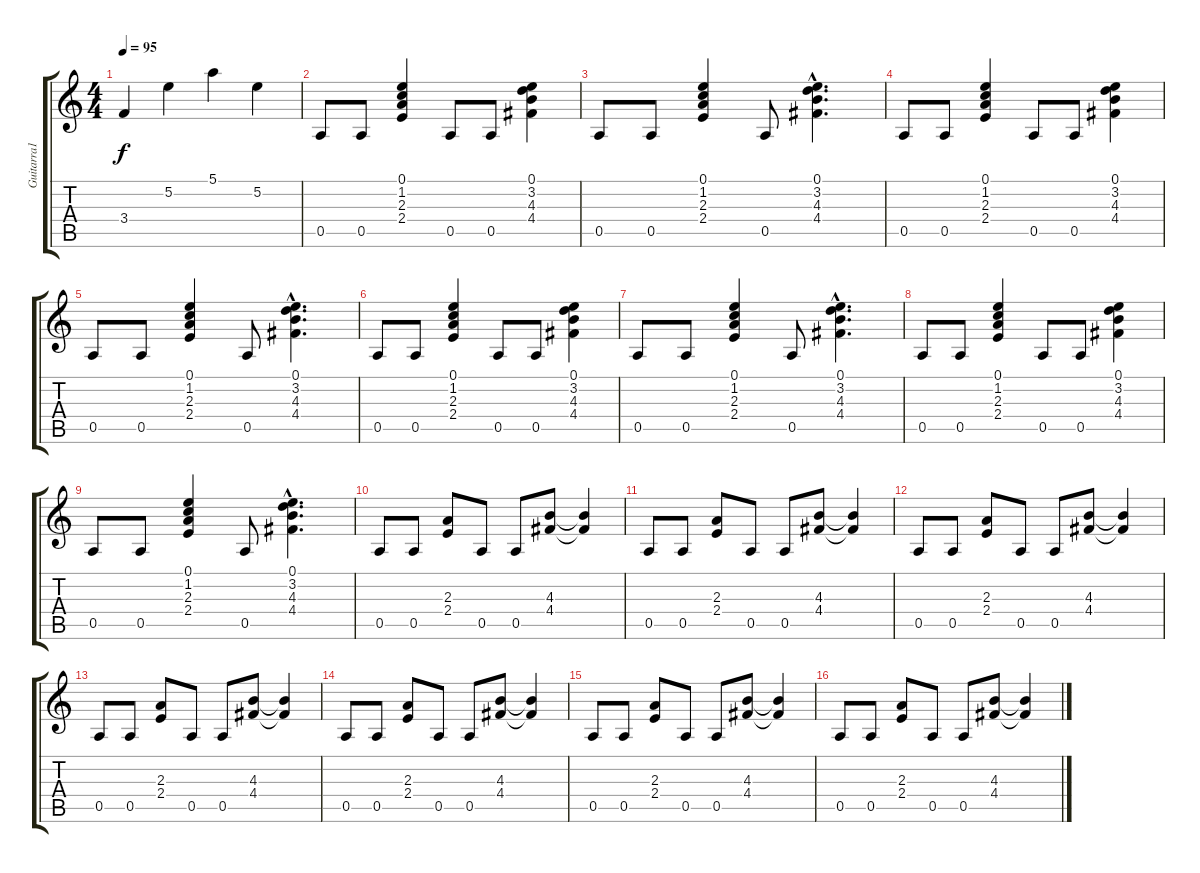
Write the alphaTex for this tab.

\track ("Guitarra1 (Robe)" "Guitarra1 ") {instrument distortionguitar}
\staff {score tabs}
\tuning (E4 B3 G3 D3 A2 E2) {hide}
\ts (4 4)
\tempo 95
\clef g2
\ks c
3.4.4{dy f} 5.2.4 5.1.4 5.2.4 |
0.5.8 0.5.8 (0.1 1.2 2.3 2.4).4 0.5.8 0.5.8 (0.1 3.2 4.3 4.4).4 |
0.5.8 0.5.8 (0.1 1.2 2.3 2.4).4 0.5.8 (0.1{hac} 3.2{hac} 4.3{hac} 4.4{hac}).4{d} |
0.5.8 0.5.8 (0.1 1.2 2.3 2.4).4 0.5.8 0.5.8 (0.1 3.2 4.3 4.4).4 |
0.5.8 0.5.8 (0.1 1.2 2.3 2.4).4 0.5.8 (0.1{hac} 3.2{hac} 4.3{hac} 4.4{hac}).4{d} |
0.5.8 0.5.8 (0.1 1.2 2.3 2.4).4 0.5.8 0.5.8 (0.1 3.2 4.3 4.4).4 |
0.5.8 0.5.8 (0.1 1.2 2.3 2.4).4 0.5.8 (0.1{hac} 3.2{hac} 4.3{hac} 4.4{hac}).4{d} |
0.5.8 0.5.8 (0.1 1.2 2.3 2.4).4 0.5.8 0.5.8 (0.1 3.2 4.3 4.4).4 |
0.5.8 0.5.8 (0.1 1.2 2.3 2.4).4 0.5.8 (0.1{hac} 3.2{hac} 4.3{hac} 4.4{hac}).4{d} |
0.5.8 0.5.8 (2.3 2.4).8 0.5.8 0.5.8 (4.3 4.4).8 (4.3{t} 4.4{t}).4 |
0.5.8 0.5.8 (2.3 2.4).8 0.5.8 0.5.8 (4.3 4.4).8 (4.3{t} 4.4{t}).4 |
0.5.8 0.5.8 (2.3 2.4).8 0.5.8 0.5.8 (4.3 4.4).8 (4.3{t} 4.4{t}).4 |
0.5.8 0.5.8 (2.3 2.4).8 0.5.8 0.5.8 (4.3 4.4).8 (4.3{t} 4.4{t}).4 |
0.5.8 0.5.8 (2.3 2.4).8 0.5.8 0.5.8 (4.3 4.4).8 (4.3{t} 4.4{t}).4 |
0.5.8 0.5.8 (2.3 2.4).8 0.5.8 0.5.8 (4.3 4.4).8 (4.3{t} 4.4{t}).4 |
0.5.8 0.5.8 (2.3 2.4).8 0.5.8 0.5.8 (4.3 4.4).8 (4.3{t} 4.4{t}).4
